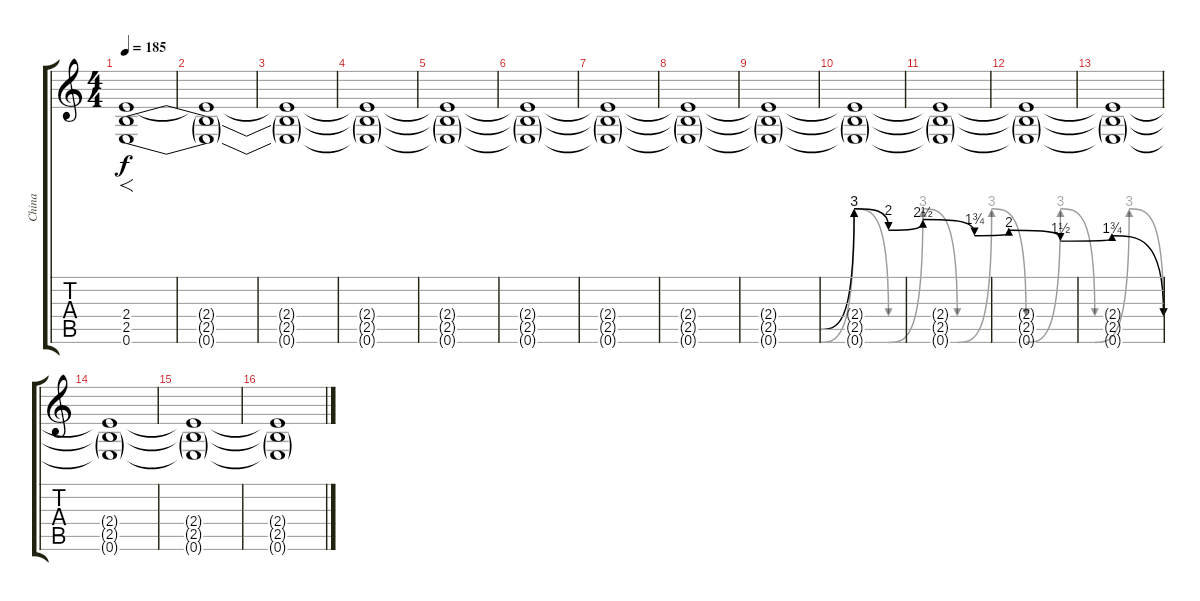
\track ("China" "China") {instrument distortionguitar}
\staff {score tabs}
\tuning (E4 B3 G3 D3 A2 E2) {hide}
\ts (4 4)
\tempo 185
\clef g2
\ks c
(2.4 2.5{be (custom 0 0 40 0 42 12 44 8 46 10 49 7 51 8 54 6 57 7 60 0)} 0.6{be (custom 0 0 40 0 42 12 44 0 46 12 48 0 50 12 52 0 54 12 56 0 58 12 60 0)}).1{f dy f instrument distortionguitar} |
(2.4{t} 2.5{t} 0.6{t}).1 |
(2.4{t} 2.5{t} 0.6{t}).1 |
(2.4{t} 2.5{t} 0.6{t}).1 |
(2.4{t} 2.5{t} 0.6{t}).1 |
(2.4{t} 2.5{t} 0.6{t}).1 |
(2.4{t} 2.5{t} 0.6{t}).1 |
(2.4{t} 2.5{t} 0.6{t}).1 |
(2.4{t} 2.5{t} 0.6{t}).1 |
(2.4{t} 2.5{t} 0.6{t}).1 |
(2.4{t} 2.5{t} 0.6{t}).1 |
(2.4{t} 2.5{t} 0.6{t}).1 |
(2.4{t} 2.5{t} 0.6{t}).1 |
(2.4{t} 2.5{t} 0.6{t}).1 |
(2.4{t} 2.5{t} 0.6{t}).1 |
(2.4{t} 2.5{t} 0.6{t}).1
